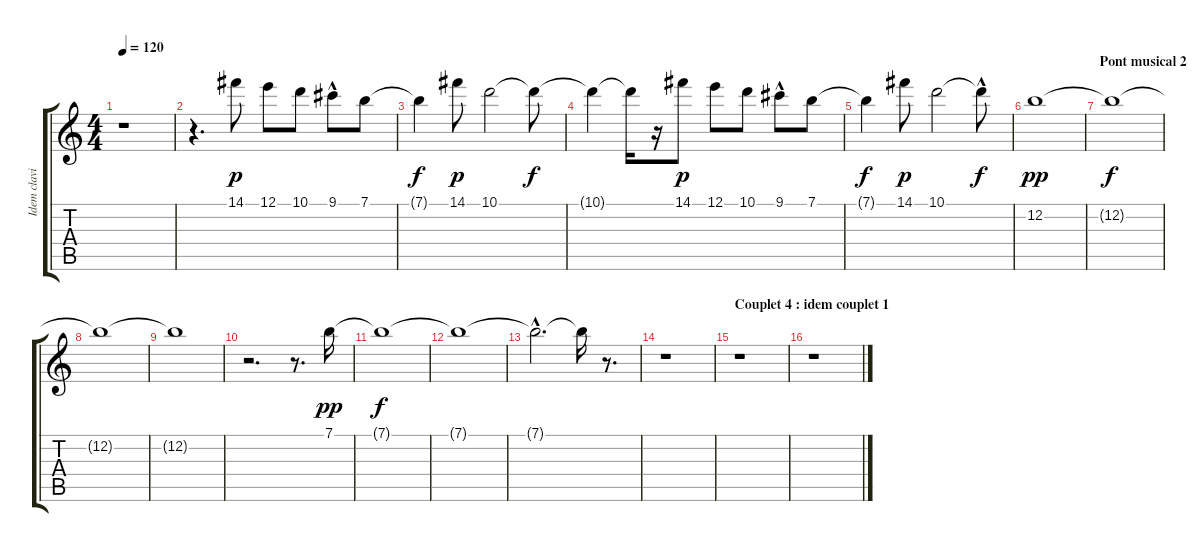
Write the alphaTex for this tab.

\track ("Idem clavier" "Idem clavi") {instrument electricguitarmuted}
\staff {score tabs}
\tuning (E4 B3 G3 D3 A2 E2) {hide}
\ts (4 4)
\tempo 120
\clef g2
\ks c
r.1{dy f} |
r.4{d} 14.1.8{dy p} 12.1.8 10.1.8 9.1{hac}.8 7.1.8 |
7.1{t}.4{dy f} 14.1.8{dy p} 10.1.2 10.1{t}.8{dy f} |
10.1{t}.4 10.1{t}.16 r.16 14.1.8{dy p} 12.1.8 10.1.8 9.1{hac}.8 7.1.8 |
7.1{t}.4{dy f} 14.1.8{dy p} 10.1.2 10.1{hac t}.8{dy f} |
12.2.1{dy pp} |
\section ("" "Pont musical 2")
12.2{t}.1{dy f} |
12.2{t}.1 |
12.2{t}.1 |
r.2{d} r.8{d} 7.1.16{dy pp} |
7.1{t}.1{dy f} |
7.1{t}.1 |
7.1{hac t}.2{d} 7.1{t}.16 r.8{d} |
r.1 |
\section ("" "Couplet 4 : idem couplet 1")
r.1 |
r.1
